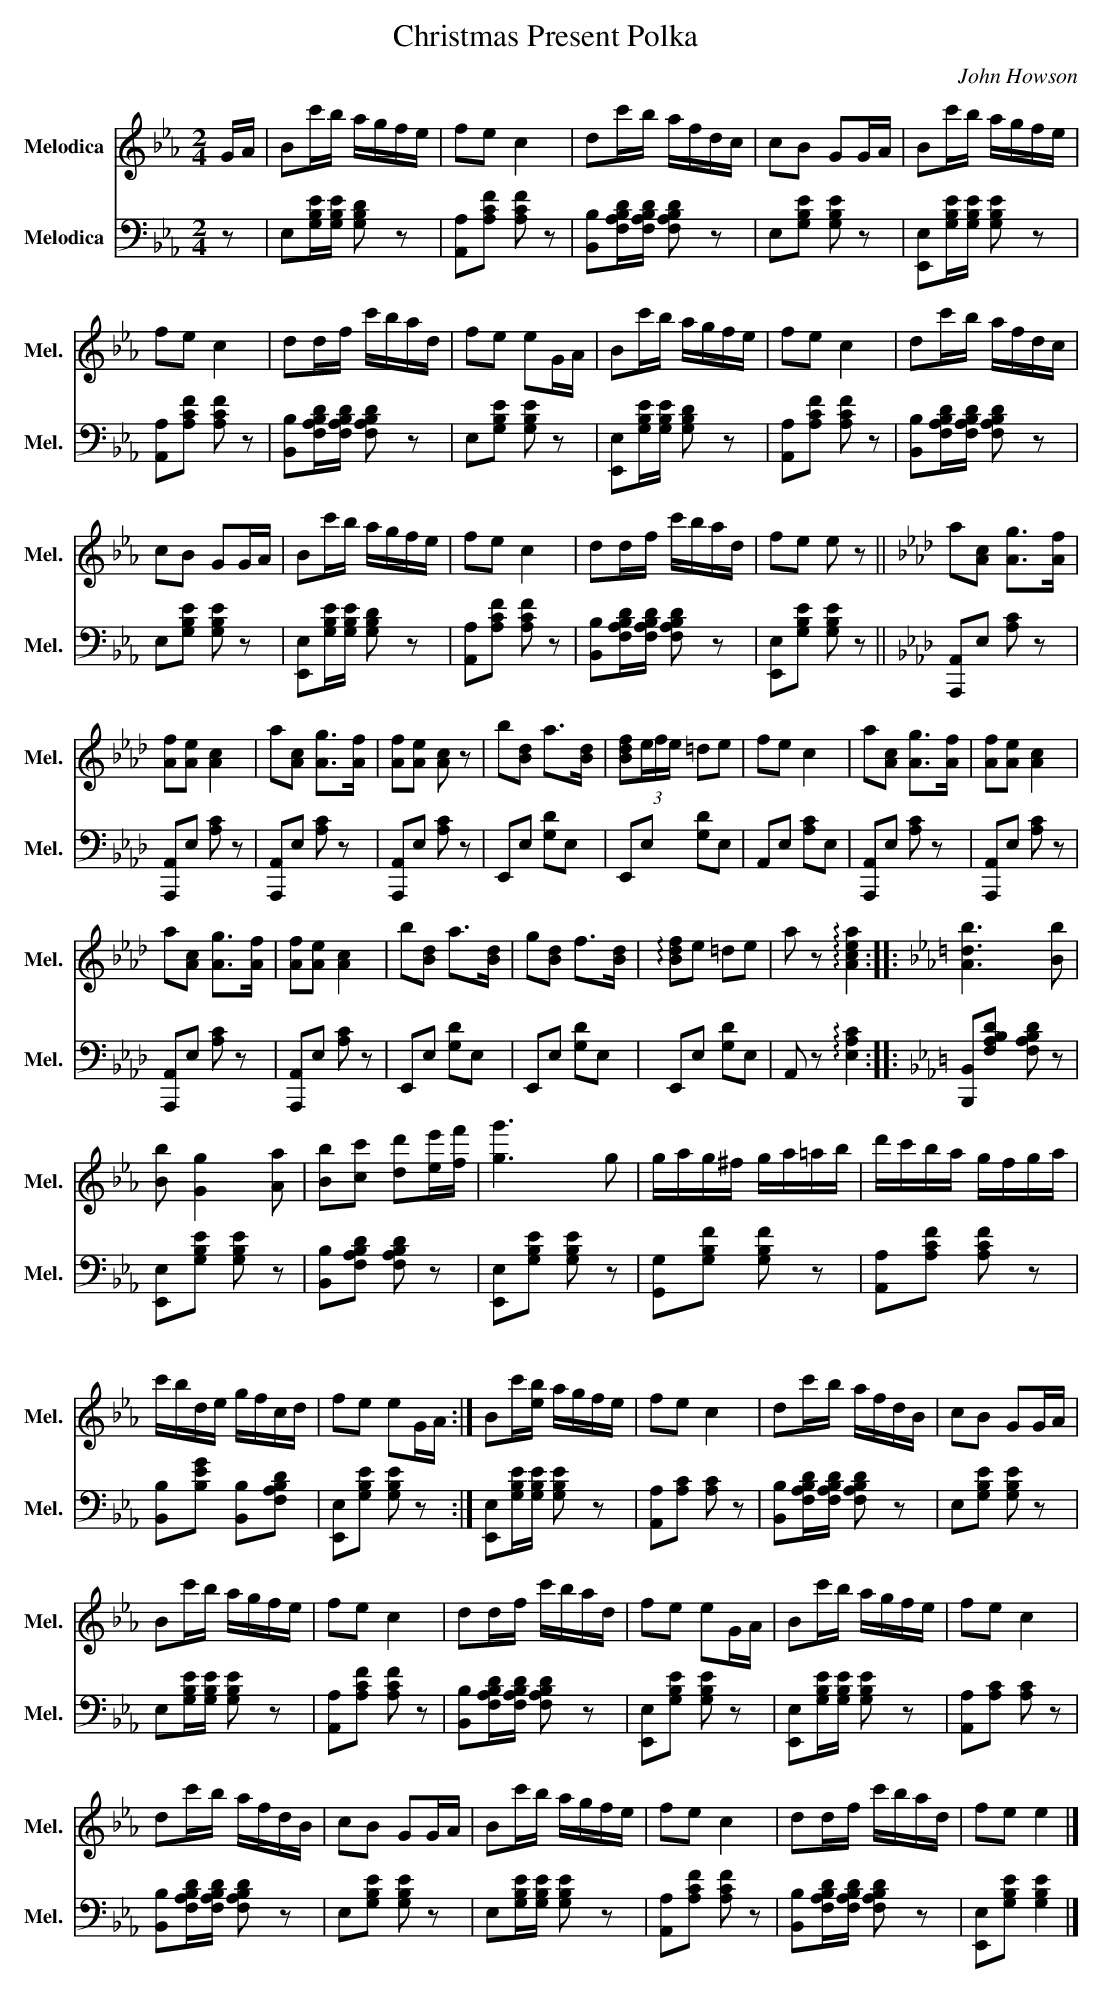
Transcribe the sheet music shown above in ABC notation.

X:1
T:Christmas Present Polka
C:John Howson
%%score 1 2
L:1/8
M:2/4
K:Eb
V:1 treble nm="Melodica" snm="Mel."
V:2 bass nm="Melodica" snm="Mel."
V:1
G/A/ | Bc'/b/ a/g/f/e/ | fe c2 | dc'/b/ a/f/d/c/ | cB GG/A/ | Bc'/b/ a/g/f/e/ |$ fe c2 |
dd/f/ c'/b/a/d/ | fe eG/A/ | Bc'/b/ a/g/f/e/ | fe c2 | dc'/b/ a/f/d/c/ |$ cB GG/A/ |
Bc'/b/ a/g/f/e/ | fe c2 | dd/f/ c'/b/a/d/ | fe e z ||[K:Ab] a[Ac] [Ag]>[Af] |$ [Af][Ae] [Ac]2 |
a[Ac] [Ag]>[Af] | [Af][Ae] [Ac] z | b[Bd] a>[Bd] | [Bdf](3e/f/e/ =de | fe c2 | a[Ac] [Ag]>[Af] |
[Af][Ae] [Ac]2 |$ a[Ac] [Ag]>[Af] | [Af][Ae] [Ac]2 | b[Bd] a>[Bd] | g[Bd] f>[Bd] |
!arpeggio![Bdf]e =de | a z !arpeggio![Acea]2 ::[K:Eb] [Adb]3 [Bb] |$ [Bb] [Gg]2 [Aa] |
[Bb][cc'] [dd'][ee']/[ff']/ | [gg']3 g | g/a/g/^f/ g/a/=a/b/ | d'/c'/b/a/ g/f/g/a/ |$
c'/b/d/e/ g/f/c/d/ | fe eG/A/ :| Bc'/[eb]/ a/g/f/e/ | fe c2 | dc'/b/ a/f/d/B/ | cB GG/A/ |$
Bc'/b/ a/g/f/e/ | fe c2 | dd/f/ c'/b/a/d/ | fe eG/A/ | Bc'/b/ a/g/f/e/ | fe c2 |$
dc'/b/ a/f/d/B/ | cB GG/A/ | Bc'/b/ a/g/f/e/ | fe c2 | dd/f/ c'/b/a/d/ | fe e2 |]
V:2
z| E,[G,B,E]/[G,B,E]/ [G,B,D] z | [A,,A,][A,CF] [A,CF] z |
[B,,B,][F,A,B,D]/[F,A,B,D]/ [F,A,B,D] z | E,[G,B,E] [G,B,E] z |
[E,,E,][G,B,E]/[G,B,E]/ [G,B,E] z |$ [A,,A,][A,CF] [A,CF] z |
[B,,B,][F,A,B,D]/[F,A,B,D]/ [F,A,B,D] z | E,[G,B,E] [G,B,E] z |
[E,,E,][G,B,E]/[G,B,E]/ [G,B,D] z | [A,,A,][A,CF] [A,CF] z |
[B,,B,][F,A,B,D]/[F,A,B,D]/ [F,A,B,D] z |$ E,[G,B,E] [G,B,E] z |
[E,,E,][G,B,E]/[G,B,E]/ [G,B,D] z | [A,,A,][A,CF] [A,CF] z |
[B,,B,][F,A,B,D]/[F,A,B,D]/ [F,A,B,D] z | [E,,E,][G,B,E] [G,B,E] z ||[K:Ab] [A,,,A,,]E, [A,C] z |$
[A,,,A,,]E, [A,C] z | [A,,,A,,]E, [A,C] z | [A,,,A,,]E, [A,C] z | E,,E, [G,D]E, | E,,E, [G,D]E, |
A,,E, [A,C]E, | [A,,,A,,]E, [A,C] z | [A,,,A,,]E, [A,C] z |$ [A,,,A,,]E, [A,C] z |
[A,,,A,,]E, [A,C] z | E,,E, [G,D]E, | E,,E, [G,D]E, | E,,E, [G,D]E, | A,, z !arpeggio![E,A,C]2 ::
[K:Eb] [B,,,B,,][F,A,B,D] [F,A,B,D] z |$ [E,,E,][G,B,E] [G,B,E] z | [B,,B,][F,A,B,D] [F,A,B,D] z |
[E,,E,][G,B,E] [G,B,E] z | [G,,G,][G,B,F] [G,B,F] z | [A,,A,][A,CF] [A,CF] z |$
[B,,B,][B,EG] [B,,B,][F,A,B,D] | [E,,E,][G,B,E] [G,B,E] z :| [E,,E,][G,B,E]/[G,B,E]/ [G,B,E] z |
[A,,A,][A,C] [A,C] z | [B,,B,][F,A,B,D]/[F,A,B,D]/ [F,A,B,D] z | E,[G,B,E] [G,B,E] z |$
E,[G,B,E]/[G,B,E]/ [G,B,E] z | [A,,A,][A,CF] [A,CF] z | [B,,B,][F,A,B,D]/[F,A,B,D]/ [F,A,B,D] z |
[E,,E,][G,B,E] [G,B,E] z | [E,,E,][G,B,E]/[G,B,E]/ [G,B,E] z | [A,,A,][A,C] [A,C] z |$
[B,,B,][F,A,B,D]/[F,A,B,D]/ [F,A,B,D] z | E,[G,B,E] [G,B,E] z | E,[G,B,E]/[G,B,E]/ [G,B,E] z |
[A,,A,][A,CF] [A,CF] z | [B,,B,][F,A,B,D]/[F,A,B,D]/ [F,A,B,D] z | [E,,E,][G,B,E] [G,B,E]2 |]
